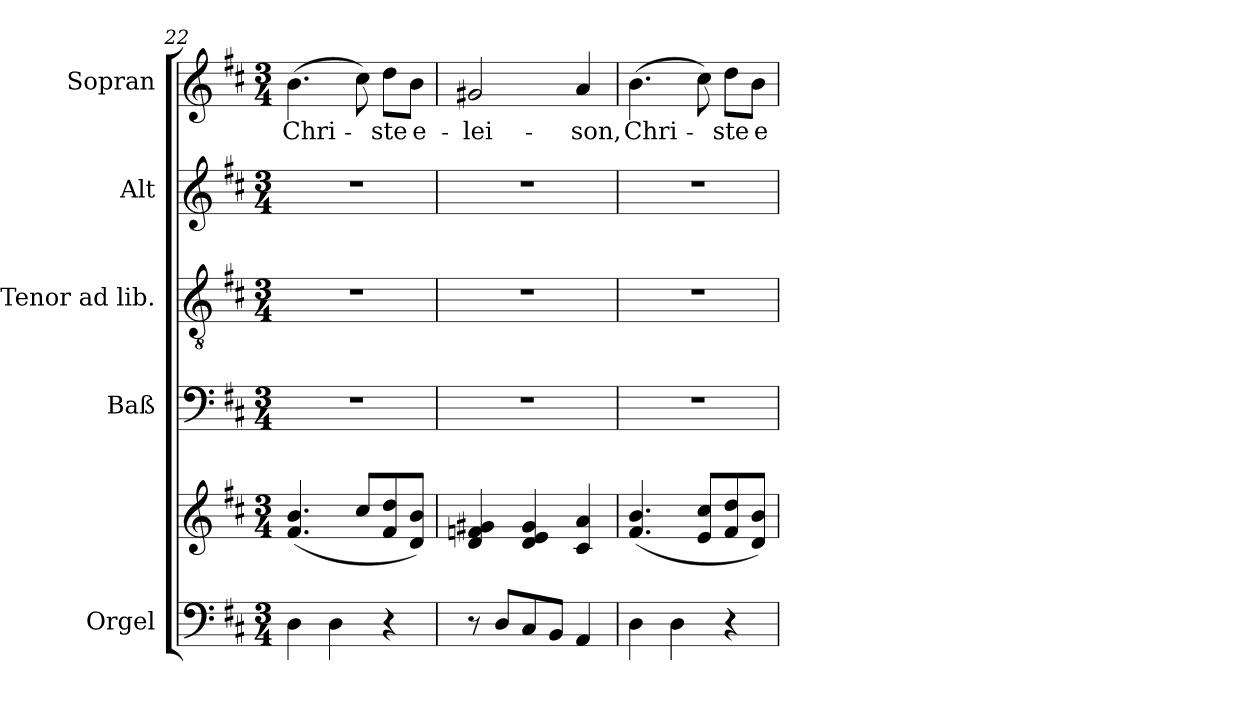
**kern	**kern	**kern	**kern	**kern	**kern	**text
*part5	*part5	*part4	*part3	*part2	*part1	*part1
*staff6	*staff5	*staff4	*staff3	*staff2	*staff1	*staff1
*I"Orgel	*	*I"Baß	*I"Tenor ad lib.	*I"Alt	*I"Sopran	*
!!LO:LB:g=z
*clefF4	*clefG2	*clefF4	*clefGv2	*clefG2	*clefG2	*
*k[f#c#]	*k[f#c#]	*k[f#c#]	*k[f#c#]	*k[f#c#]	*k[f#c#]	*
*D:	*D:	*D:	*D:	*D:	*D:	*
*M3/4	*M3/4	*M3/4	*M3/4	*M3/4	*M3/4	*
=22	=22	=22	=22	=22	=22	=22
!	!	!	!	!	!	!LO:LY:b
4D\	(<4.f#/ 4.b/	2.r	2.r	2.r	(>4.b\	Chri-
4D\	.	.	.	.	.	.
.	8cc#/L	.	.	.	8cc#\)	.
!	!	!	!	!	!	!LO:LY:b
4r	8f#/ 8dd/	.	.	.	8dd\L	-ste
!	!	!	!	!	!	!LO:LY:b
.	8d/ 8b/J)	.	.	.	8b\J	e-
=23	=23	=23	=23	=23	=23	=23
!	!	!	!	!	!	!LO:LY:b
8r	4d/ 4fn/ 4g#X/	2.r	2.r	2.r	2g#X/	-lei-
8D/L	.	.	.	.	.	.
8C#/	4d/ 4e/ 4g#/	.	.	.	.	.
8BB/J	.	.	.	.	.	.
!	!	!	!	!	!	!LO:LY:b
4AA/	4c#/ 4a/	.	.	.	4a/	-son,
=24	=24	=24	=24	=24	=24	=24
!	!	!	!	!	!	!LO:LY:b
4D\	(<4.f#/ 4.b/	2.r	2.r	2.r	(>4.b\	Chri-
4D\	.	.	.	.	.	.
.	8e/ 8cc#/L	.	.	.	8cc#\)	.
!	!	!	!	!	!	!LO:LY:b
4r	8f#/ 8dd/	.	.	.	8dd\L	-ste
!	!	!	!	!	!	!LO:LY:b
.	8d/ 8b/J)	.	.	.	8b\J	e-
=	=	=	=	=	=	=
*-	*-	*-	*-	*-	*-	*-
